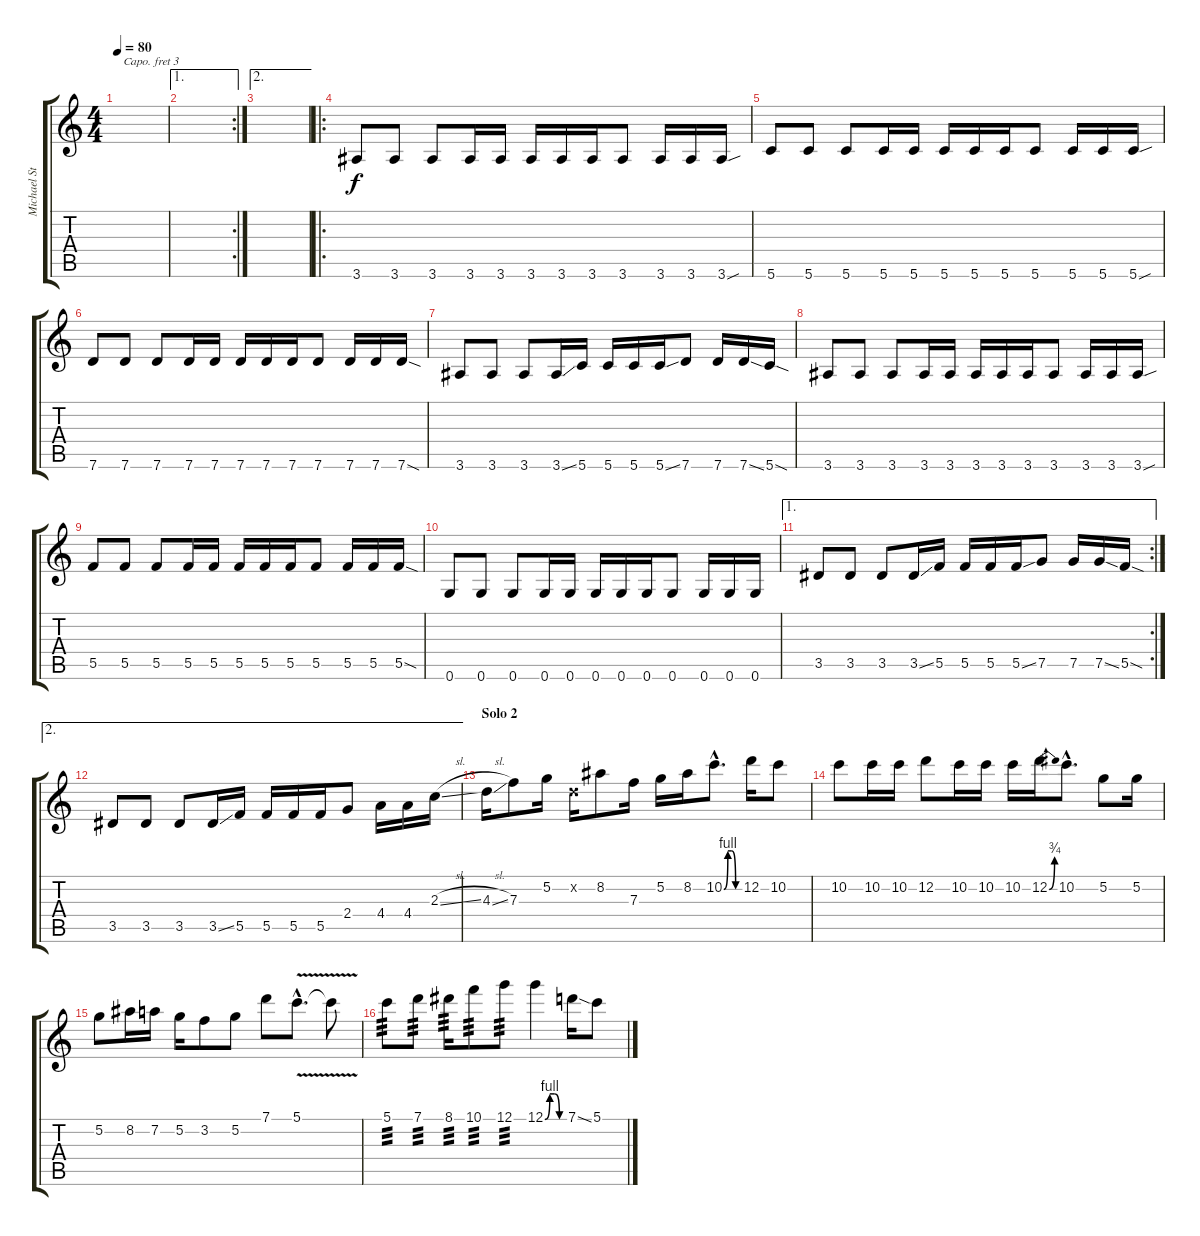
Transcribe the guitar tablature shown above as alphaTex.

\track ("Michael Stapel (2)" "Michael St") {instrument overdrivenguitar}
\staff {score tabs}
\capo 3
\tuning (E4 B3 G3 D3 A2 E2) {hide}
\ts (4 4)
\tempo 80
\clef g2
\ks c
|
\ae 1
\rc 2
|
\ae 2
|
\ro
3.6.8 3.6.8 3.6.8 3.6.16 3.6.16 3.6.16 3.6.16 3.6.16 3.6.8 3.6.16 3.6.16 3.6{sou}.16 |
5.6.8 5.6.8 5.6.8 5.6.16 5.6.16 5.6.16 5.6.16 5.6.16 5.6.8 5.6.16 5.6.16 5.6{sou}.16 |
7.6.8 7.6.8 7.6.8 7.6.16 7.6.16 7.6.16 7.6.16 7.6.16 7.6.8 7.6.16 7.6.16 7.6{sod}.16 |
3.6.8 3.6.8 3.6.8 3.6{ss}.16 5.6.16 5.6.16 5.6.16 5.6{ss}.16 7.6.8 7.6.16 7.6{ss}.16 5.6{sod}.16 |
3.6.8 3.6.8 3.6.8 3.6.16 3.6.16 3.6.16 3.6.16 3.6.16 3.6.8 3.6.16 3.6.16 3.6{sou}.16 |
5.5.8 5.5.8 5.5.8 5.5.16 5.5.16 5.5.16 5.5.16 5.5.16 5.5.8 5.5.16 5.5.16 5.5{sod}.16 |
0.6.8 0.6.8 0.6.8 0.6.16 0.6.16 0.6.16 0.6.16 0.6.16 0.6.8 0.6.16 0.6.16 0.6.16 |
\ae 1
\rc 2
3.5.8 3.5.8 3.5.8 3.5{ss}.16 5.5.16 5.5.16 5.5.16 5.5{ss}.16 7.5.8 7.5.16 7.5{ss}.16 5.5{sod}.16 |
\ae 2
3.5.8 3.5.8 3.5.8 3.5{ss}.16 5.5.16 5.5.16 5.5.16 5.5.16 2.4.8 4.4.16 4.4.16 2.3{sl}.16 |
\section ("" "Solo 2")
4.3{sl}.16 7.3.8 5.2.16 0.2{x}.16 8.2.8 7.3.16 5.2.16 8.2.16 10.2{be (custom 0 0 15 4 30 4 45 0 60 0) hac}.8{d} 12.2.16 10.2.8 |
10.2.8 10.2.16 10.2.16 12.2.8 10.2.16 10.2.16 10.2.16 12.2{be (bend 0 0 60 3)}.16 10.2{hac}.8{d} 5.2.8 5.2.16 |
5.2.8 8.2.16 7.2.16 5.2.16 3.2.8 5.2.8 7.1.8 5.1{v hac}.8{d} 5.1{t}.8 |
5.1.8{tp 3} 7.1.8{tp 3} 8.1.16{tp 3} 10.1.8{tp 3} 12.1.8{tp 3} 12.1{be (custom 0 0 15 4 30 4 45 0 60 0)}.4 7.1{ss}.16 5.1.8
